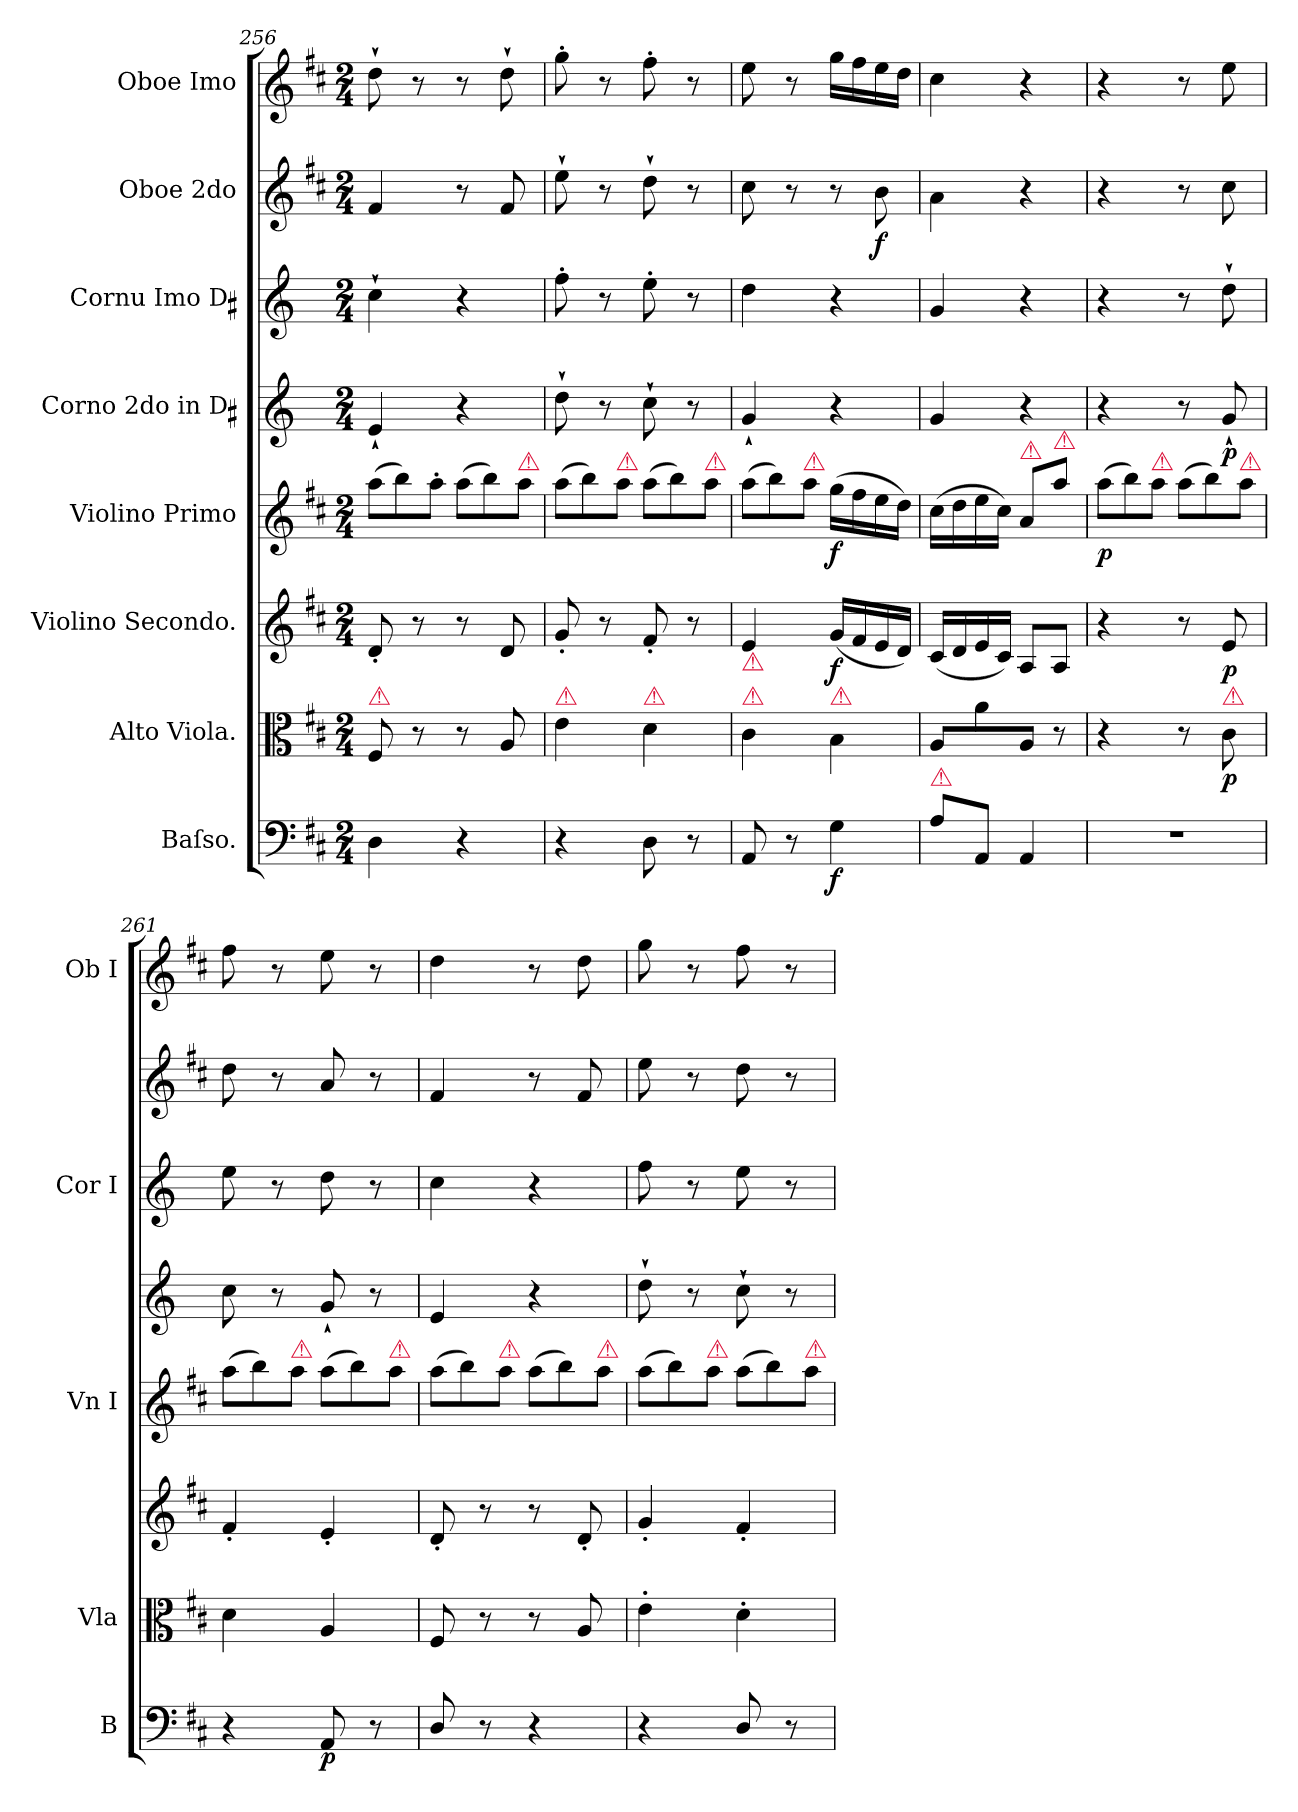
**kern	**dynam	**kern	**dynam	**kern	**dynam	**kern	**dynam	**kern	**dynam	**kern	**kern	**dynam	**kern	**dynam
*part8	*part8	*part7	*part7	*part6	*part6	*part5	*part5	*part4	*part4	*part3	*part2	*part2	*part1	*part1
*staff8	*staff8	*staff7	*staff7	*staff6	*staff6	*staff5	*staff5	*staff4	*staff4	*staff3	*staff2	*staff2	*staff1	*staff1
*I"Baſso.	*	*I"Alto Viola.	*	*I"Violino Secondo.	*	*I"Violino Primo	*	*I"Corno 2do in D#	*	*I"Cornu Imo D#	*I"Oboe 2do	*	*I"Oboe Imo	*
*I'B	*	*I'Vla	*	*	*	*I'Vn I	*	*	*	*I'Cor I	*	*	*I'Ob I	*
*clefF4	*	*clefC3	*	*clefG2	*	*clefG2	*	*clefG2	*	*clefG2	*clefG2	*	*clefG2	*
*	*	*	*	*	*	*	*	*ITrd-1c-2	*	*ITrd-1c-2	*	*	*	*
*k[f#c#]	*	*k[f#c#]	*	*k[f#c#]	*	*k[f#c#]	*	*k[f#c#]	*	*k[f#c#]	*k[f#c#]	*	*k[f#c#]	*
*D:	*	*D:	*	*D:	*	*D:	*	*D:	*	*D:	*D:	*	*D:	*
*M2/4	*	*M2/4	*	*M2/4	*	*M2/4	*	*M2/4	*	*M2/4	*M2/4	*	*M2/4	*
*	*	*	*	*	*	*Xtuplet	*	*	*	*	*	*	*	*
=256	=256	=256	=256	=256	=256	=256	=256	=256	=256	=256	=256	=256	=256	=256
!	!	!LO:TX:a:color=crimson:t=⚠	!	!	!	!	!	!	!	!	!	!	!	!
4D\	.	8F#/	.	8d'/	.	(12aa\L	.	4f#`>/	.	4dd`\	4f#/	.	8dd`\	.
.	.	.	.	.	.	12bb\)	.	.	.	.	.	.	.	.
.	.	8r	.	8r	.	.	.	.	.	.	.	.	8r	.
.	.	.	.	.	.	12aa'\J	.	.	.	.	.	.	.	.
4r	.	8r	.	8r	.	(12aa\L	.	4r	.	4r	8r	.	8r	.
.	.	.	.	.	.	12bb\)	.	.	.	.	.	.	.	.
.	.	8A/	.	8d/	.	.	.	.	.	.	8f#/	.	8dd`\	.
!	!	!	!	!	!	!LO:TX:a:color=crimson:t=⚠	!	!	!	!	!	!	!	!
.	.	.	.	.	.	12aa\J	.	.	.	.	.	.	.	.
=257	=257	=257	=257	=257	=257	=257	=257	=257	=257	=257	=257	=257	=257	=257
!	!	!LO:TX:a:color=crimson:t=⚠	!	!	!	!	!	!	!	!	!	!	!	!
4r	.	4e\	.	8g'/	.	(12aa\L	.	8ee`\	.	8gg'\	8ee`\	.	8gg'\	.
.	.	.	.	.	.	12bb\)	.	.	.	.	.	.	.	.
.	.	.	.	8r	.	.	.	8r	.	8r	8r	.	8r	.
!	!	!	!	!	!	!LO:TX:a:color=crimson:t=⚠	!	!	!	!	!	!	!	!
.	.	.	.	.	.	12aa\J	.	.	.	.	.	.	.	.
!	!	!LO:TX:a:color=crimson:t=⚠	!	!	!	!	!	!	!	!	!	!	!	!
8D\	.	4d\	.	8f#'/	.	(12aa\L	.	8dd`\	.	8ff#'\	8dd`\	.	8ff#'\	.
.	.	.	.	.	.	12bb\)	.	.	.	.	.	.	.	.
8r	.	.	.	8r	.	.	.	8r	.	8r	8r	.	8r	.
!	!	!	!	!	!	!LO:TX:a:color=crimson:t=⚠	!	!	!	!	!	!	!	!
.	.	.	.	.	.	12aa\J	.	.	.	.	.	.	.	.
=258	=258	=258	=258	=258	=258	=258	=258	=258	=258	=258	=258	=258	=258	=258
*	*	*^	*	*	*	*	*	*	*	*	*	*	*	*
!	!	!	!	!	!LO:TX:b:color=crimson:t=⚠	!	!	!	!	!	!	!	!	!	!
!	!	!LO:TX:a:color=crimson:t=⚠	!	!	!	!	!	!	!	!	!	!	!	!	!
8AA/	.	4c#\	8ryy	.	4e/	.	(12aa\L	.	4a`>/	.	4ee\	8cc#\	.	8ee\	.
.	.	.	.	.	.	.	12bb\)	.	.	.	.	.	.	.	.
8r	.	.	4.ryy	for.	.	.	.	.	.	.	.	8r	.	8r	.
!	!	!	!	!	!	!	!LO:TX:a:color=crimson:t=⚠	!	!	!	!	!	!	!	!
.	.	.	.	.	.	.	12aa\J	.	.	.	.	.	.	.	.
!	!	!LO:TX:a:color=crimson:t=⚠	!	!	!	!	!	!	!	!	!	!	!	!	!
4G\	f	4B\	.	.	(16g/LL	f	(16gg\LL	f	4r	.	4r	8r	.	16gg\LL	for
.	.	.	.	.	16f#/	.	16ff#\	.	.	.	.	.	.	16ff#\	.
.	.	.	.	.	16e/	.	16ee\	.	.	.	.	8b\	f	16ee\	.
.	.	.	.	.	16d/JJ)	.	16dd\JJ)	.	.	.	.	.	.	16dd\JJ	.
=259	=259	=259	=259	=259	=259	=259	=259	=259	=259	=259	=259	=259	=259	=259	=259
!	!	!LO:TX:a:color=crimson:t=⚠	!	!	!	!	!	!	!	!	!	!	!	!	!
!LO:TX:a:color=crimson:t=⚠	!	!	!	!	!	!	!	!	!	!	!	!	!	!	!
*	*	*v	*v	*	*	*	*	*	*	*	*	*	*	*	*
8A\L	.	8A/L	.	(16c#/LL	.	(16cc#\LL	.	4a/	.	4a/	4a\	.	4cc#\	.
.	.	.	.	16d/	.	16dd\	.	.	.	.	.	.	.	.
8AA/J	.	8a\	.	16e/	.	16ee\	.	.	.	.	.	.	.	.
.	.	.	.	16c#/JJ)	.	16cc#\JJ)	.	.	.	.	.	.	.	.
!	!	!	!	!	!	!LO:TX:a:color=crimson:t=⚠	!	!	!	!	!	!	!	!
4AA/	.	8A/J	.	8A/L	.	8a/L	.	4r	.	4r	4r	.	4r	.
!	!	!	!	!	!	!LO:TX:a:color=crimson:t=⚠	!	!	!	!	!	!	!	!
.	.	8r	.	8A/J	.	8aa\J	.	.	.	.	.	.	.	.
=260	=260	=260	=260	=260	=260	=260	=260	=260	=260	=260	=260	=260	=260	=260
2r	.	4r	.	4r	.	(12aa\L	p	4r	.	4r	4r	.	4r	.
.	.	.	.	.	.	12bb\)	.	.	.	.	.	.	.	.
!	!	!	!	!	!	!LO:TX:a:color=crimson:t=⚠	!	!	!	!	!	!	!	!
.	.	.	.	.	.	12aa\J	.	.	.	.	.	.	.	.
.	.	8r	.	8r	.	(12aa\L	.	8r	.	8r	8r	.	8r	.
.	.	.	.	.	.	12bb\)	.	.	.	.	.	.	.	.
!	!	!LO:TX:a:color=crimson:t=⚠	!	!	!	!	!	!	!	!	!	!	!	!
.	.	8c#\	p	8e/	p	.	.	8a`>/	p	8ee`\	8cc#\	po	8ee\	.
!	!	!	!	!	!	!LO:TX:a:color=crimson:t=⚠	!	!	!	!	!	!	!	!
.	.	.	.	.	.	12aa\J	.	.	.	.	.	.	.	.
=261	=261	=261	=261	=261	=261	=261	=261	=261	=261	=261	=261	=261	=261	=261
4r	.	4d\	.	4f#'/	.	(12aa\L	.	8dd\	.	8ff#\	8dd\	.	8ff#\	.
.	.	.	.	.	.	12bb\)	.	.	.	.	.	.	.	.
.	.	.	.	.	.	.	.	8r	.	8r	8r	.	8r	.
!	!	!	!	!	!	!LO:TX:a:color=crimson:t=⚠	!	!	!	!	!	!	!	!
.	.	.	.	.	.	12aa\J	.	.	.	.	.	.	.	.
8AA/	p	4A/	.	4e'/	.	(12aa\L	.	8a`>/	.	8ee\	8a/	.	8ee\	.
.	.	.	.	.	.	12bb\)	.	.	.	.	.	.	.	.
8r	.	.	.	.	.	.	.	8r	.	8r	8r	.	8r	.
!	!	!	!	!	!	!LO:TX:a:color=crimson:t=⚠	!	!	!	!	!	!	!	!
.	.	.	.	.	.	12aa\J	.	.	.	.	.	.	.	.
=262	=262	=262	=262	=262	=262	=262	=262	=262	=262	=262	=262	=262	=262	=262
8D/	.	8F#/	.	8d'/	.	(12aa\L	.	4f#/	.	4dd\	4f#/	.	4dd\	.
.	.	.	.	.	.	12bb\)	.	.	.	.	.	.	.	.
8r	.	8r	.	8r	.	.	.	.	.	.	.	.	.	.
!	!	!	!	!	!	!LO:TX:a:color=crimson:t=⚠	!	!	!	!	!	!	!	!
.	.	.	.	.	.	12aa\J	.	.	.	.	.	.	.	.
4r	.	8r	.	8r	.	(12aa\L	.	4r	.	4r	8r	.	8r	.
.	.	.	.	.	.	12bb\)	.	.	.	.	.	.	.	.
.	.	8A/	.	8d'/	.	.	.	.	.	.	8f#/	.	8dd\	.
!	!	!	!	!	!	!LO:TX:a:color=crimson:t=⚠	!	!	!	!	!	!	!	!
.	.	.	.	.	.	12aa\J	.	.	.	.	.	.	.	.
=263	=263	=263	=263	=263	=263	=263	=263	=263	=263	=263	=263	=263	=263	=263
4r	.	4e'\	.	4g'/	.	(12aa\L	.	8ee`\	.	8gg\	8ee\	.	8gg\	.
.	.	.	.	.	.	12bb\)	.	.	.	.	.	.	.	.
.	.	.	.	.	.	.	.	8r	.	8r	8r	.	8r	.
!	!	!	!	!	!	!LO:TX:a:color=crimson:t=⚠	!	!	!	!	!	!	!	!
.	.	.	.	.	.	12aa\J	.	.	.	.	.	.	.	.
8D/	.	4d'\	.	4f#'/	.	(12aa\L	.	8dd`\	.	8ff#\	8dd\	.	8ff#\	.
.	.	.	.	.	.	12bb\)	.	.	.	.	.	.	.	.
8r	.	.	.	.	.	.	.	8r	.	8r	8r	.	8r	.
!	!	!	!	!	!	!LO:TX:a:color=crimson:t=⚠	!	!	!	!	!	!	!	!
.	.	.	.	.	.	12aa\J	.	.	.	.	.	.	.	.
=	=	=	=	=	=	=	=	=	=	=	=	=	=	=
*-	*-	*-	*-	*-	*-	*-	*-	*-	*-	*-	*-	*-	*-	*-
